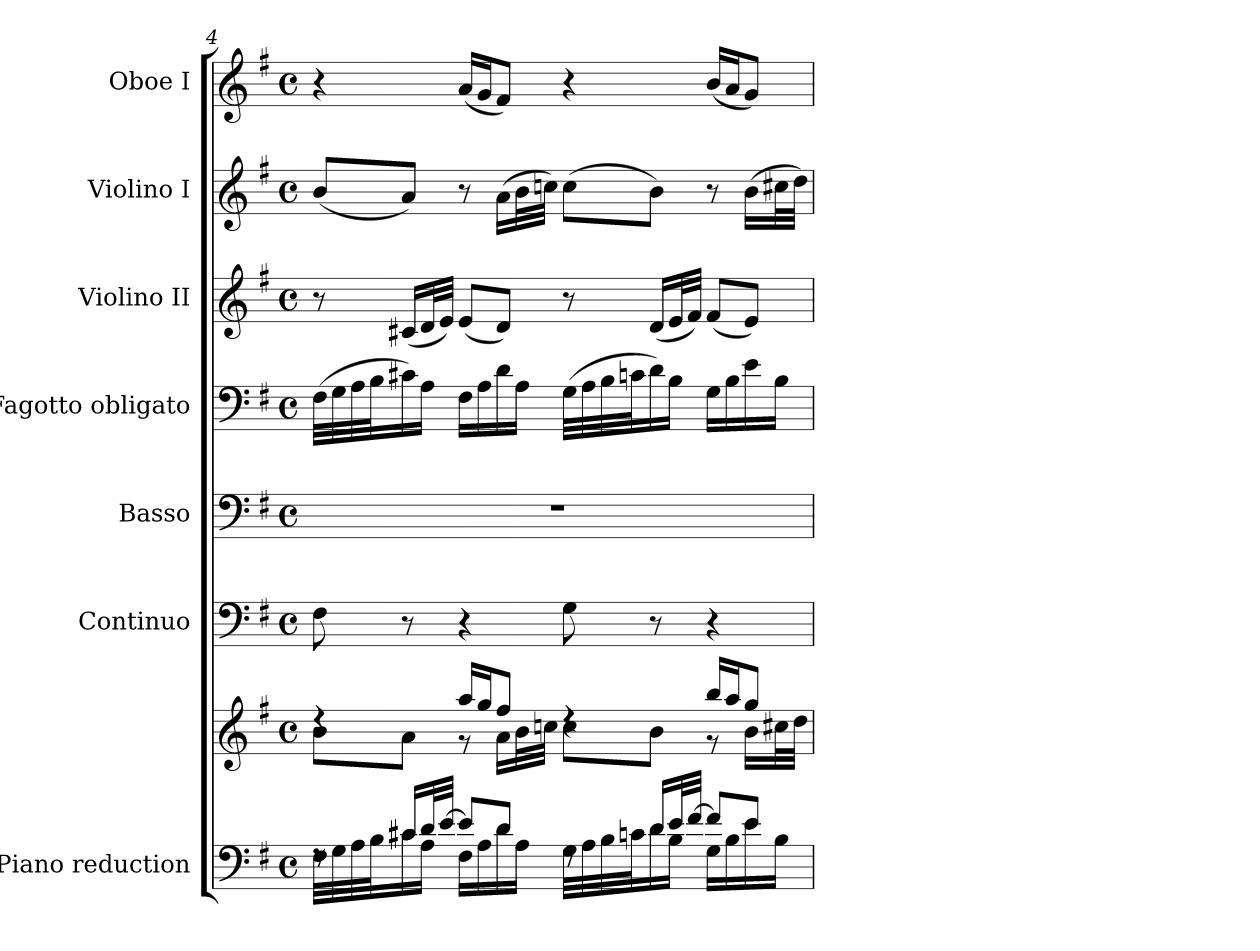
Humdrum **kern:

**kern	**kern	**kern	**kern	**kern	**kern	**kern	**kern
*part7	*part7	*part6	*part5	*part4	*part3	*part2	*part1
*staff8	*staff7	*staff6	*staff5	*staff4	*staff3	*staff2	*staff1
*I"Piano reduction	*	*I"Continuo	*I"Basso	*I"Fagotto obligato	*I"Violino II	*I"Violino I	*I"Oboe I
*I'Pno	*	*	*	*	*I'Vln	*I'Vln	*I'Ob
*clefF4	*clefG2	*clefF4	*clefF4	*clefF4	*clefG2	*clefG2	*clefG2
*k[f#]	*k[f#]	*k[f#]	*k[f#]	*k[f#]	*k[f#]	*k[f#]	*k[f#]
*M4/4	*M4/4	*M4/4	*M4/4	*M4/4	*M4/4	*M4/4	*M4/4
*met(c)	*met(c)	*met(c)	*met(c)	*met(c)	*met(c)	*met(c)	*met(c)
=4	=4	=4	=4	=4	=4	=4	=4
*^	*^	*	*	*	*	*	*
8rF	32F#\LLL	4rdd	8b\L	8F#\	1r	(>32F#\LLL	8r	(<8b/L	4r
.	32G\	.	.	.	.	32G\	.	.	.
.	32A\	.	.	.	.	32A\	.	.	.
.	32B\J	.	.	.	.	32B\J	.	.	.
16c#X/LL	16c#\	.	8a\J	8r	.	16c#X\)	(<16c#X/LL	8a/J)	.
32d/L	16A\JJ	.	.	.	.	16A\JJ	32d/L	.	.
[32e/JJJ	.	.	.	.	.	.	32e/JJJ)	.	.
8e/L]	16F#\LL	16aa/LL	8r	4r	.	16F#\LL	(<8e/L	8r	(<16a/LL
.	16A\	16gg/J	.	.	.	16A\	.	.	16g/J
8d/J	16d\	8ff#/J	16a\LL	.	.	16d\	8d/J)	(>16a\LL	8f#/J)
.	16A\JJ	.	32b\L	.	.	16A\JJ	.	32b\L	.
.	.	.	32ccn\JJJ	.	.	.	.	32ccn\JJJ)	.
8rF	32G\LLL	4rdd	8cc\L	8G\	.	(>32G\LLL	8r	(>8cc\L	4r
.	32A\	.	.	.	.	32A\	.	.	.
.	32B\	.	.	.	.	32B\	.	.	.
.	32cn\J	.	.	.	.	32cn\J	.	.	.
16d/LL	16d\	.	8b\J	8r	.	16d\)	(<16d/LL	8b\J)	.
32e/L	16B\JJ	.	.	.	.	16B\JJ	32e/L	.	.
[32f#/JJJ	.	.	.	.	.	.	32f#/JJJ)	.	.
8f#/L]	16G\LL	16bb/LL	8r	4r	.	16G\LL	(<8f#/L	8r	(<16b/LL
.	16B\	16aa/J	.	.	.	16B\	.	.	16a/J
8e/J	16e\	8gg/J	16b\LL	.	.	16e\	8e/J)	(>16b\LL	8g/J)
.	16B\JJ	.	32cc#X\L	.	.	16B\JJ	.	32cc#X\L	.
.	.	.	32dd\JJJ	.	.	.	.	32dd\JJJ)	.
*v	*v	*	*	*	*	*	*	*	*
*	*v	*v	*	*	*	*	*	*
=	=	=	=	=	=	=	=
*-	*-	*-	*-	*-	*-	*-	*-
